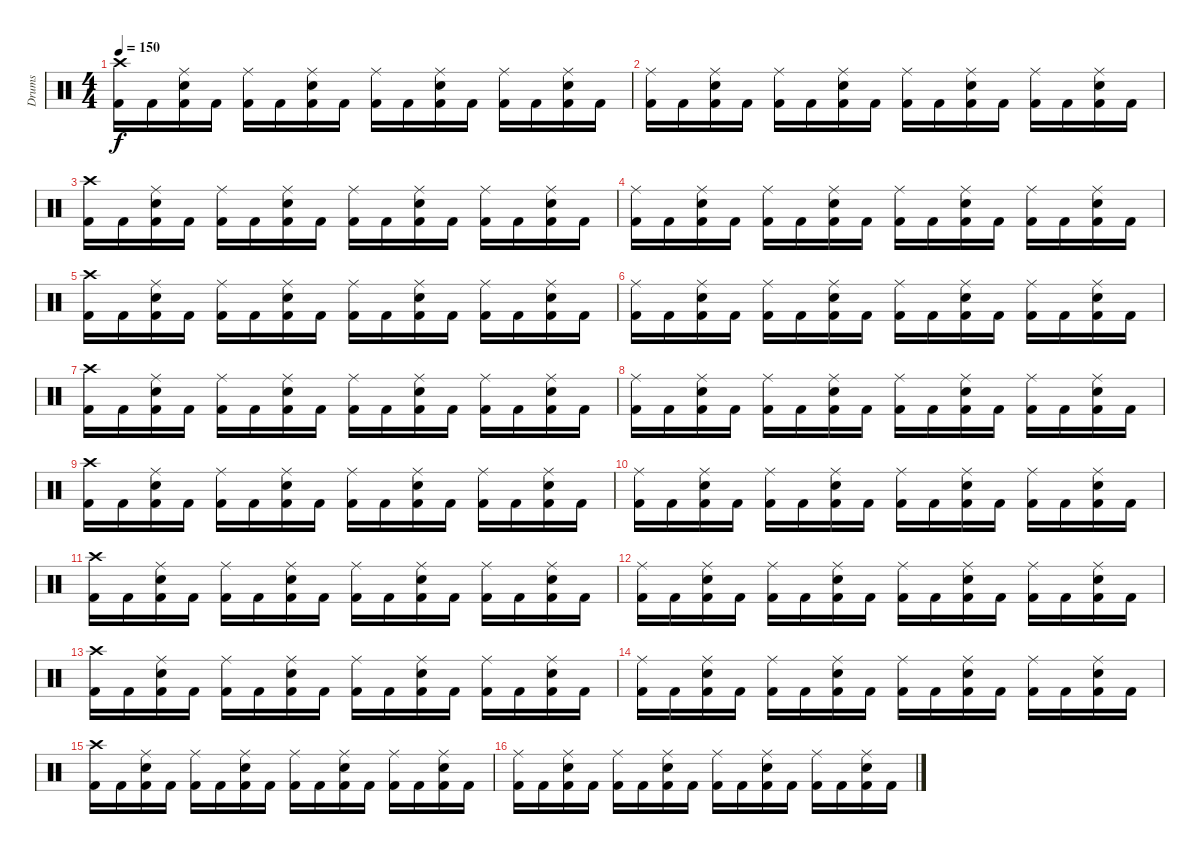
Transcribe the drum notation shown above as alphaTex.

\track ("Drums" "Drums") {instrument percussion}
\staff {score}
\articulation defaults
\ts (4 4)
\tempo 150
\clef neutral
\ks c
("Kick (hit) 2" "Crash high (hit)").16{dy f} "Kick (hit) 2".16 ("Kick (hit) 2" "Snare (hit) 2" "Ride (middle)").16 "Kick (hit) 2".16 ("Kick (hit) 2" "Ride (middle)").16 "Kick (hit) 2".16 ("Kick (hit) 2" "Snare (hit) 2" "Ride (middle)").16 "Kick (hit) 2".16 ("Kick (hit) 2" "Ride (middle)").16 "Kick (hit) 2".16 ("Kick (hit) 2" "Snare (hit) 2" "Ride (middle)").16 "Kick (hit) 2".16 ("Kick (hit) 2" "Ride (middle)").16 "Kick (hit) 2".16 ("Kick (hit) 2" "Snare (hit) 2" "Ride (middle)").16 "Kick (hit) 2".16 |
("Kick (hit) 2" "Ride (middle)").16 "Kick (hit) 2".16 ("Kick (hit) 2" "Snare (hit) 2" "Ride (middle)").16 "Kick (hit) 2".16 ("Kick (hit) 2" "Ride (middle)").16 "Kick (hit) 2".16 ("Kick (hit) 2" "Snare (hit) 2" "Ride (middle)").16 "Kick (hit) 2".16 ("Kick (hit) 2" "Ride (middle)").16 "Kick (hit) 2".16 ("Kick (hit) 2" "Snare (hit) 2" "Ride (middle)").16 "Kick (hit) 2".16 ("Kick (hit) 2" "Ride (middle)").16 "Kick (hit) 2".16 ("Kick (hit) 2" "Snare (hit) 2" "Ride (middle)").16 "Kick (hit) 2".16 |
("Kick (hit) 2" "Crash high (hit)").16 "Kick (hit) 2".16 ("Kick (hit) 2" "Snare (hit) 2" "Ride (middle)").16 "Kick (hit) 2".16 ("Kick (hit) 2" "Ride (middle)").16 "Kick (hit) 2".16 ("Kick (hit) 2" "Snare (hit) 2" "Ride (middle)").16 "Kick (hit) 2".16 ("Kick (hit) 2" "Ride (middle)").16 "Kick (hit) 2".16 ("Kick (hit) 2" "Snare (hit) 2" "Ride (middle)").16 "Kick (hit) 2".16 ("Kick (hit) 2" "Ride (middle)").16 "Kick (hit) 2".16 ("Kick (hit) 2" "Snare (hit) 2" "Ride (middle)").16 "Kick (hit) 2".16 |
("Kick (hit) 2" "Ride (middle)").16 "Kick (hit) 2".16 ("Kick (hit) 2" "Snare (hit) 2" "Ride (middle)").16 "Kick (hit) 2".16 ("Kick (hit) 2" "Ride (middle)").16 "Kick (hit) 2".16 ("Kick (hit) 2" "Snare (hit) 2" "Ride (middle)").16 "Kick (hit) 2".16 ("Kick (hit) 2" "Ride (middle)").16 "Kick (hit) 2".16 ("Kick (hit) 2" "Snare (hit) 2" "Ride (middle)").16 "Kick (hit) 2".16 ("Kick (hit) 2" "Ride (middle)").16 "Kick (hit) 2".16 ("Kick (hit) 2" "Snare (hit) 2" "Ride (middle)").16 "Kick (hit) 2".16 |
("Kick (hit) 2" "Crash high (hit)").16 "Kick (hit) 2".16 ("Kick (hit) 2" "Snare (hit) 2" "Ride (middle)").16 "Kick (hit) 2".16 ("Kick (hit) 2" "Ride (middle)").16 "Kick (hit) 2".16 ("Kick (hit) 2" "Snare (hit) 2" "Ride (middle)").16 "Kick (hit) 2".16 ("Kick (hit) 2" "Ride (middle)").16 "Kick (hit) 2".16 ("Kick (hit) 2" "Snare (hit) 2" "Ride (middle)").16 "Kick (hit) 2".16 ("Kick (hit) 2" "Ride (middle)").16 "Kick (hit) 2".16 ("Kick (hit) 2" "Snare (hit) 2" "Ride (middle)").16 "Kick (hit) 2".16 |
("Kick (hit) 2" "Ride (middle)").16 "Kick (hit) 2".16 ("Kick (hit) 2" "Snare (hit) 2" "Ride (middle)").16 "Kick (hit) 2".16 ("Kick (hit) 2" "Ride (middle)").16 "Kick (hit) 2".16 ("Kick (hit) 2" "Snare (hit) 2" "Ride (middle)").16 "Kick (hit) 2".16 ("Kick (hit) 2" "Ride (middle)").16 "Kick (hit) 2".16 ("Kick (hit) 2" "Snare (hit) 2" "Ride (middle)").16 "Kick (hit) 2".16 ("Kick (hit) 2" "Ride (middle)").16 "Kick (hit) 2".16 ("Kick (hit) 2" "Snare (hit) 2" "Ride (middle)").16 "Kick (hit) 2".16 |
("Kick (hit) 2" "Crash high (hit)").16 "Kick (hit) 2".16 ("Kick (hit) 2" "Snare (hit) 2" "Ride (middle)").16 "Kick (hit) 2".16 ("Kick (hit) 2" "Ride (middle)").16 "Kick (hit) 2".16 ("Kick (hit) 2" "Snare (hit) 2" "Ride (middle)").16 "Kick (hit) 2".16 ("Kick (hit) 2" "Ride (middle)").16 "Kick (hit) 2".16 ("Kick (hit) 2" "Snare (hit) 2" "Ride (middle)").16 "Kick (hit) 2".16 ("Kick (hit) 2" "Ride (middle)").16 "Kick (hit) 2".16 ("Kick (hit) 2" "Snare (hit) 2" "Ride (middle)").16 "Kick (hit) 2".16 |
("Kick (hit) 2" "Ride (middle)").16 "Kick (hit) 2".16 ("Kick (hit) 2" "Snare (hit) 2" "Ride (middle)").16 "Kick (hit) 2".16 ("Kick (hit) 2" "Ride (middle)").16 "Kick (hit) 2".16 ("Kick (hit) 2" "Snare (hit) 2" "Ride (middle)").16 "Kick (hit) 2".16 ("Kick (hit) 2" "Ride (middle)").16 "Kick (hit) 2".16 ("Kick (hit) 2" "Snare (hit) 2" "Ride (middle)").16 "Kick (hit) 2".16 ("Kick (hit) 2" "Ride (middle)").16 "Kick (hit) 2".16 ("Kick (hit) 2" "Snare (hit) 2" "Ride (middle)").16 "Kick (hit) 2".16 |
("Kick (hit) 2" "Crash high (hit)").16 "Kick (hit) 2".16 ("Kick (hit) 2" "Snare (hit) 2" "Ride (middle)").16 "Kick (hit) 2".16 ("Kick (hit) 2" "Ride (middle)").16 "Kick (hit) 2".16 ("Kick (hit) 2" "Snare (hit) 2" "Ride (middle)").16 "Kick (hit) 2".16 ("Kick (hit) 2" "Ride (middle)").16 "Kick (hit) 2".16 ("Kick (hit) 2" "Snare (hit) 2" "Ride (middle)").16 "Kick (hit) 2".16 ("Kick (hit) 2" "Ride (middle)").16 "Kick (hit) 2".16 ("Kick (hit) 2" "Snare (hit) 2" "Ride (middle)").16 "Kick (hit) 2".16 |
("Kick (hit) 2" "Ride (middle)").16 "Kick (hit) 2".16 ("Kick (hit) 2" "Snare (hit) 2" "Ride (middle)").16 "Kick (hit) 2".16 ("Kick (hit) 2" "Ride (middle)").16 "Kick (hit) 2".16 ("Kick (hit) 2" "Snare (hit) 2" "Ride (middle)").16 "Kick (hit) 2".16 ("Kick (hit) 2" "Ride (middle)").16 "Kick (hit) 2".16 ("Kick (hit) 2" "Snare (hit) 2" "Ride (middle)").16 "Kick (hit) 2".16 ("Kick (hit) 2" "Ride (middle)").16 "Kick (hit) 2".16 ("Kick (hit) 2" "Snare (hit) 2" "Ride (middle)").16 "Kick (hit) 2".16 |
("Kick (hit) 2" "Crash high (hit)").16 "Kick (hit) 2".16 ("Kick (hit) 2" "Snare (hit) 2" "Ride (middle)").16 "Kick (hit) 2".16 ("Kick (hit) 2" "Ride (middle)").16 "Kick (hit) 2".16 ("Kick (hit) 2" "Snare (hit) 2" "Ride (middle)").16 "Kick (hit) 2".16 ("Kick (hit) 2" "Ride (middle)").16 "Kick (hit) 2".16 ("Kick (hit) 2" "Snare (hit) 2" "Ride (middle)").16 "Kick (hit) 2".16 ("Kick (hit) 2" "Ride (middle)").16 "Kick (hit) 2".16 ("Kick (hit) 2" "Snare (hit) 2" "Ride (middle)").16 "Kick (hit) 2".16 |
("Kick (hit) 2" "Ride (middle)").16 "Kick (hit) 2".16 ("Kick (hit) 2" "Snare (hit) 2" "Ride (middle)").16 "Kick (hit) 2".16 ("Kick (hit) 2" "Ride (middle)").16 "Kick (hit) 2".16 ("Kick (hit) 2" "Snare (hit) 2" "Ride (middle)").16 "Kick (hit) 2".16 ("Kick (hit) 2" "Ride (middle)").16 "Kick (hit) 2".16 ("Kick (hit) 2" "Snare (hit) 2" "Ride (middle)").16 "Kick (hit) 2".16 ("Kick (hit) 2" "Ride (middle)").16 "Kick (hit) 2".16 ("Kick (hit) 2" "Snare (hit) 2" "Ride (middle)").16 "Kick (hit) 2".16 |
("Kick (hit) 2" "Crash high (hit)").16 "Kick (hit) 2".16 ("Kick (hit) 2" "Snare (hit) 2" "Ride (middle)").16 "Kick (hit) 2".16 ("Kick (hit) 2" "Ride (middle)").16 "Kick (hit) 2".16 ("Kick (hit) 2" "Snare (hit) 2" "Ride (middle)").16 "Kick (hit) 2".16 ("Kick (hit) 2" "Ride (middle)").16 "Kick (hit) 2".16 ("Kick (hit) 2" "Snare (hit) 2" "Ride (middle)").16 "Kick (hit) 2".16 ("Kick (hit) 2" "Ride (middle)").16 "Kick (hit) 2".16 ("Kick (hit) 2" "Snare (hit) 2" "Ride (middle)").16 "Kick (hit) 2".16 |
("Kick (hit) 2" "Ride (middle)").16 "Kick (hit) 2".16 ("Kick (hit) 2" "Snare (hit) 2" "Ride (middle)").16 "Kick (hit) 2".16 ("Kick (hit) 2" "Ride (middle)").16 "Kick (hit) 2".16 ("Kick (hit) 2" "Snare (hit) 2" "Ride (middle)").16 "Kick (hit) 2".16 ("Kick (hit) 2" "Ride (middle)").16 "Kick (hit) 2".16 ("Kick (hit) 2" "Snare (hit) 2" "Ride (middle)").16 "Kick (hit) 2".16 ("Kick (hit) 2" "Ride (middle)").16 "Kick (hit) 2".16 ("Kick (hit) 2" "Snare (hit) 2" "Ride (middle)").16 "Kick (hit) 2".16 |
("Kick (hit) 2" "Crash high (hit)").16 "Kick (hit) 2".16 ("Kick (hit) 2" "Snare (hit) 2" "Ride (middle)").16 "Kick (hit) 2".16 ("Kick (hit) 2" "Ride (middle)").16 "Kick (hit) 2".16 ("Kick (hit) 2" "Snare (hit) 2" "Ride (middle)").16 "Kick (hit) 2".16 ("Kick (hit) 2" "Ride (middle)").16 "Kick (hit) 2".16 ("Kick (hit) 2" "Snare (hit) 2" "Ride (middle)").16 "Kick (hit) 2".16 ("Kick (hit) 2" "Ride (middle)").16 "Kick (hit) 2".16 ("Kick (hit) 2" "Snare (hit) 2" "Ride (middle)").16 "Kick (hit) 2".16 |
("Kick (hit) 2" "Ride (middle)").16 "Kick (hit) 2".16 ("Kick (hit) 2" "Snare (hit) 2" "Ride (middle)").16 "Kick (hit) 2".16 ("Kick (hit) 2" "Ride (middle)").16 "Kick (hit) 2".16 ("Kick (hit) 2" "Snare (hit) 2" "Ride (middle)").16 "Kick (hit) 2".16 ("Kick (hit) 2" "Ride (middle)").16 "Kick (hit) 2".16 ("Kick (hit) 2" "Snare (hit) 2" "Ride (middle)").16 "Kick (hit) 2".16 ("Kick (hit) 2" "Ride (middle)").16 "Kick (hit) 2".16 ("Kick (hit) 2" "Snare (hit) 2" "Ride (middle)").16 "Kick (hit) 2".16
